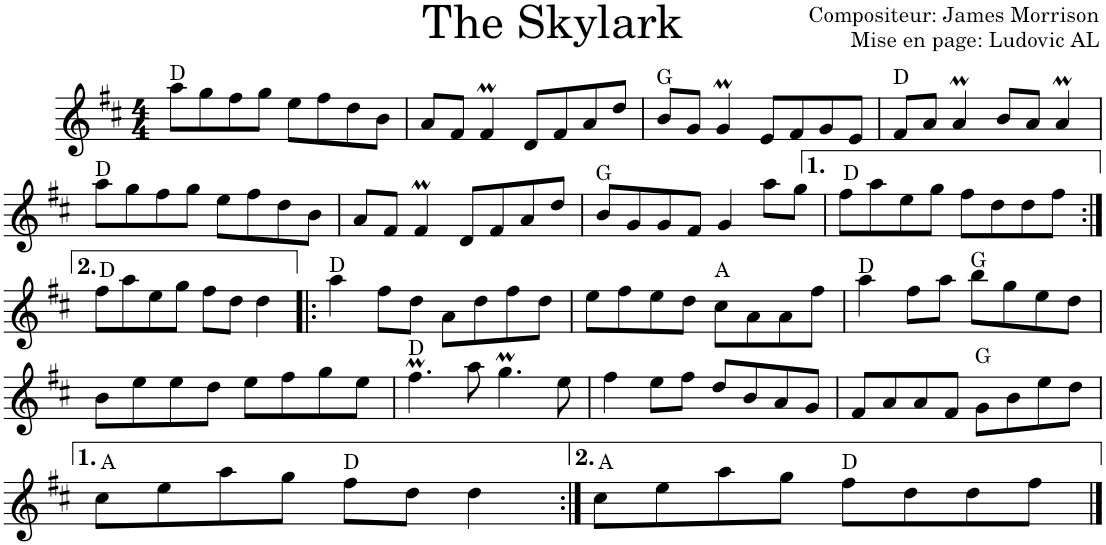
**kern	**harte
*part1	*part1
*staff1	*
*I"Voice	*
*I'V	*
*clefG2	*
*k[f#c#]	*
*M4/4	*
=1	=1
8aa\L	D:maj
8gg\	.
8ff#\	.
8gg\J	.
8ee\L	.
8ff#\	.
8dd\	.
8b\J	.
=2	=2
8a/L	.
8f#/J	.
4f#m/	.
8d/L	.
8f#/	.
8a/	.
8dd/J	.
=3	=3
8b/L	G:maj
8g/J	.
4gM/	.
8e/L	.
8f#/	.
8g/	.
8e/J	.
=4	=4
8f#/L	D:maj
8a/J	.
4aM/	.
8b/L	.
8a/J	.
4aM/	.
!!LO:LB:g=z
=5	=5
8aa\L	D:maj
8gg\	.
8ff#\	.
8gg\J	.
8ee\L	.
8ff#\	.
8dd\	.
8b\J	.
=6	=6
8a/L	.
8f#/J	.
4f#m/	.
8d/L	.
8f#/	.
8a/	.
8dd/J	.
=7	=7
8b/L	G:maj
8g/	.
8g/	.
8f#/J	.
4g/	.
8aa\L	.
8gg\J	.
=8	=8
8ff#\L	D:maj
8aa\	.
8ee\	.
8gg\J	.
8ff#\L	.
8dd\	.
8dd\	.
8ff#\J	.
!!LO:LB:g=z
=9:|!	=9:|!
8ff#\L	D:maj
8aa\	.
8ee\	.
8gg\J	.
8ff#\L	.
8dd\J	.
4dd\	.
=10!|:	=10!|:
4aa\	D:maj
8ff#\L	.
8dd\J	.
8a\L	.
8dd\	.
8ff#\	.
8dd\J	.
=11	=11
8ee\L	.
8ff#\	.
8ee\	.
8dd\J	.
8cc#\L	A:maj
8a\	.
8a\	.
8ff#\J	.
=12	=12
4aa\	D:maj
8ff#\L	.
8aa\J	.
8bb\L	G:maj
8gg\	.
8ee\	.
8dd\J	.
!!LO:LB:g=z
=13	=13
8b\L	.
8ee\	.
8ee\	.
8dd\J	.
8ee\L	.
8ff#\	.
8gg\	.
8ee\J	.
=14	=14
4.ff#m\	D:maj
8aa\	.
4.ggM\	.
8ee\	.
=15	=15
4ff#\	.
8ee\L	.
8ff#\J	.
8dd/L	.
8b/	.
8a/	.
8g/J	.
=16	=16
8f#/L	.
8a/	.
8a/	.
8f#/J	.
8g\L	G:maj
8b\	.
8ee\	.
8dd\J	.
!!LO:LB:g=z
=17	=17
8cc#\L	A:maj
8ee\	.
8aa\	.
8gg\J	.
8ff#\L	D:maj
8dd\J	.
4dd\	.
=18:|!	=18:|!
8cc#\L	A:maj
8ee\	.
8aa\	.
8gg\J	.
8ff#\L	D:maj
8dd\	.
8dd\	.
8ff#\J	.
==	==
*-	*-
